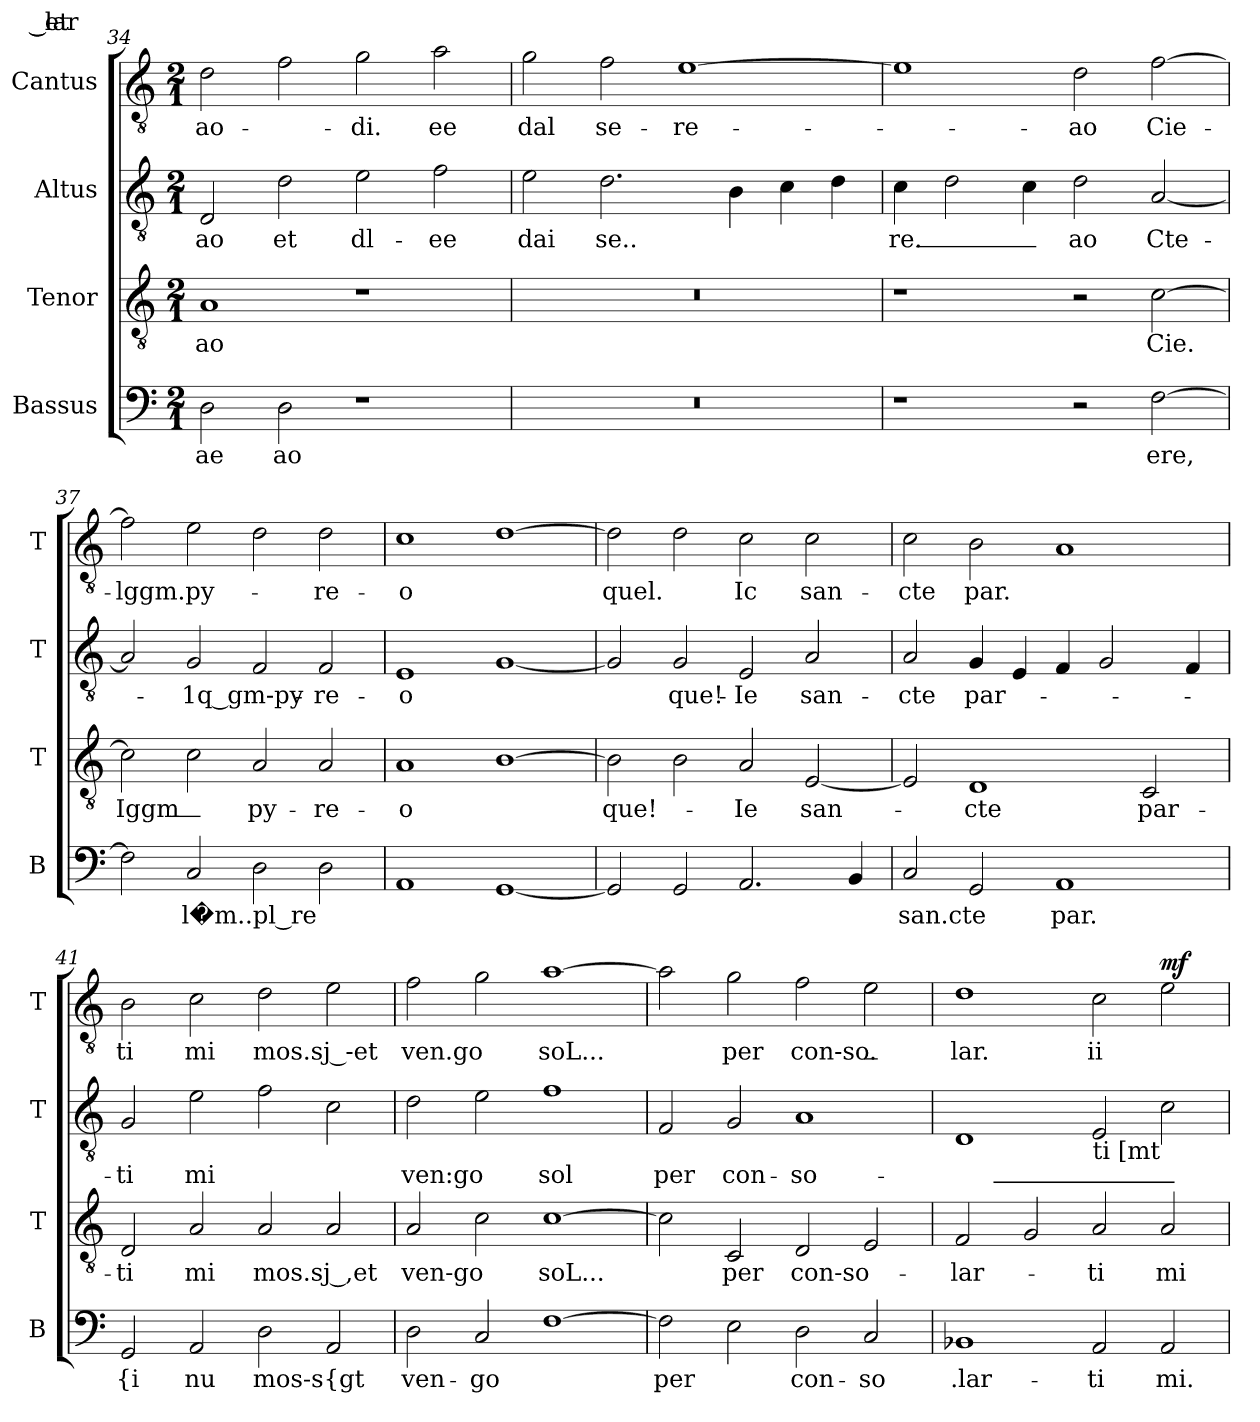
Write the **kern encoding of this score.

**kern	**text	**kern	**text	**kern	**text	**kern	**text	**dynam
*part4	*part4	*part3	*part3	*part2	*part2	*part1	*part1	*part1
*staff4	*staff4	*staff3	*staff3	*staff2	*staff2	*staff1	*staff1	*staff1
*I"Bassus	*	*I"Tenor	*	*I"Altus	*	*I"Cantus	*	*
*I'B	*	*I'T	*	*I'T	*	*I'T	*	*
*clefF4	*	*clefGv2	*	*clefGv2	*	*clefGv2	*	*
*	*	*ITrd7c12	*	*ITrd7c12	*	*ITrd7c12	*	*
*k[]	*	*k[]	*	*k[]	*	*k[]	*	*
*M2/1	*	*M2/1	*	*M2/1	*	*M2/1	*	*
=34	=34	=34	=34	=34	=34	=34	=34	=34
!	!LO:LY:b	!	!LO:LY:b	!	!LO:LY:b	!	!LO:LY:b	!
2D\	ae	1AA	ao	2DD/	ao	2D\	ao-	.
!	!LO:LY:b	!	!	!	!LO:LY:b	!	!LO:LY:b	!
2D\	ao	.	.	2D\	et	2F\	_et-	.
!	!	!	!	!	!LO:LY:b	!	!LO:LY:b	!
1r	.	1r	.	2E\	dl-	2G\	di.	.
!	!	!	!	!	!LO:LY:b	!	!LO:LY:b	!
.	.	.	.	2F\	ee	2A\	ee	.
=35	=35	=35	=35	=35	=35	=35	=35	=35
!	!	!	!	!	!LO:LY:b	!	!LO:LY:b	!
0r	.	0r	.	2E\	dai	2G\	dal	.
!	!	!	!	!	!LO:LY:b	!	!LO:LY:b	!
.	.	.	.	2.D\	se..	2F\	se-	.
!	!	!	!	!	!	!	!LO:LY:b	!
.	.	.	.	.	.	[1E	re-	.
.	.	.	.	4BB\	.	.	.	.
.	.	.	.	4C\	.	.	.	.
.	.	.	.	4D\	.	.	.	.
=36	=36	=36	=36	=36	=36	=36	=36	=36
!	!	!	!	!	!LO:LY:b	!	!	!
1r	.	1r	.	4C\	-re._	1E]	.	.
.	.	.	.	2D\	.	.	.	.
.	.	.	.	4C\	.	.	.	.
!	!	!	!	!	!LO:LY:b	!	!LO:LY:b	!
2r	.	2r	.	2D\	ao	2D\	ao	.
!	!LO:LY:b	!	!LO:LY:b	!	!LO:LY:b	!	!LO:LY:b	!
[2F\	ere,	[2C\	Cie.	[2AA/	Cte-	[2F\	Cie-	.
!!LO:LB:g=z
=37	=37	=37	=37	=37	=37	=37	=37	=37
!	!	!	!LO:LY:b	!	!	!	!LO:LY:b	!
2F\]	.	2C\]	Iggm_	2AA/]	.	2F\]	lggm.py-	.
!	!LO:LY:b	!	!	!	!LO:LY:b	!	!	!
2C/	l�m..pl_re	2C\	.	2GG/	1q_gm-py-	2E\	.	.
!	!	!	!LO:LY:b	!	!	!	!	!
2D\	.	2AA/	-py-	2FF/	.	2D\	.	.
!	!	!	!LO:LY:b	!	!LO:LY:b	!	!LO:LY:b	!
2D\	.	2AA/	re-	2FF/	re-	2D\	re-	.
=38	=38	=38	=38	=38	=38	=38	=38	=38
!	!	!	!LO:LY:b	!	!LO:LY:b	!	!LO:LY:b	!
1AA	.	1AA	o	1EE	o	1C	o	.
[1GG	.	[1BB	.	[1GG	.	[1D	.	.
=39	=39	=39	=39	=39	=39	=39	=39	=39
!	!	!	!LO:LY:b	!	!	!	!LO:LY:b	!
2GG/]	.	2BB\]	que!-	2GG/]	.	2D\]	quel.	.
!	!	!	!	!	!LO:LY:b	!	!	!
2GG/	.	2BB\	.	2GG/	que!-	2D\	.	.
!	!	!	!LO:LY:b	!	!LO:LY:b	!	!LO:LY:b	!
2.AA/	.	2AA/	Ie	2EE/	Ie	2C\	Ic	.
!	!	!	!LO:LY:b	!	!LO:LY:b	!	!LO:LY:b	!
.	.	[2EE/	san-	2AA/	san-	2C\	san-	.
4BB/	.	.	.	.	.	.	.	.
=40	=40	=40	=40	=40	=40	=40	=40	=40
!	!LO:LY:b	!	!	!	!LO:LY:b	!	!LO:LY:b	!
2C/	san.cte	2EE/]	.	2AA/	-cte	2C\	-cte	.
!	!	!	!LO:LY:b	!	!LO:LY:b	!	!LO:LY:b	!
2GG/	.	1DD	-cte	4GG/	par-	2BB\	par.	.
.	.	.	.	4EE/	.	.	.	.
!	!LO:LY:b	!	!	!	!	!	!	!
1AA	par.	.	.	4FF/	.	1AA	.	.
.	.	.	.	2GG/	.	.	.	.
!	!	!	!LO:LY:b	!	!	!	!	!
.	.	2CC/	par-	.	.	.	.	.
.	.	.	.	4FF/	.	.	.	.
!!LO:PB:g=z
=41	=41	=41	=41	=41	=41	=41	=41	=41
!	!LO:LY:b	!	!LO:LY:b	!	!LO:LY:b	!	!LO:LY:b	!
2GG/	{i	2DD/	ti	2GG/	ti	2BB\	ti	.
!	!LO:LY:b	!	!LO:LY:b	!	!LO:LY:b	!	!LO:LY:b	!
2AA/	nu	2AA/	mi	2E\	mi	2C\	mi	.
!	!LO:LY:b	!	!LO:LY:b	!	!	!	!LO:LY:b	!
2D\	mos-s{gt	2AA/	mos.sj_,et	2F\	.	2D\	mos.sj_-et	.
2AA/	.	2AA/	.	2C\	.	2E\	.	.
=42	=42	=42	=42	=42	=42	=42	=42	=42
!	!LO:LY:b	!	!LO:LY:b	!	!LO:LY:b	!	!LO:LY:b	!
2D\	ven-	2AA/	ven-go	2D\	ven:go	2F\	ven.go	.
!	!LO:LY:b	!	!	!	!	!	!	!
2C/	go	2C\	.	2E\	.	2G\	.	.
!	!	!	!LO:LY:b	!	!LO:LY:b	!	!LO:LY:b	!
[1F	.	[1C	soL...	1F	sol	[1A	soL...	.
=43	=43	=43	=43	=43	=43	=43	=43	=43
!	!LO:LY:b	!	!	!	!LO:LY:b	!	!	!
2F\]	per	2C\]	.	2FF/	per	2A\]	.	.
!	!	!	!LO:LY:b	!	!LO:LY:b	!	!LO:LY:b	!
2E\	.	2CC/	per	2GG/	con-	2G\	per	.
!	!LO:LY:b	!	!LO:LY:b	!	!LO:LY:b	!	!LO:LY:b	!
2D\	con-	2DD/	con-so-	1AA	so-	2F\	con-so._	.
!	!LO:LY:b	!	!	!	!	!	!	!
2C/	so	2EE/	.	.	.	2E\	.	.
=44	=44	=44	=44	=44	=44	=44	=44	=44
!	!LO:LY:b	!	!LO:LY:b	!	!LO:LY:b	!	!LO:LY:b	!
1BB-X	.lar-	2FF/	-lar-	1DD	_lar_	1D	-lar._	.
.	.	2GG/	.	.	.	.	.	.
!	!	!	!	!LO:TX:b:t=ti [mt	!	!	!	!
!	!LO:LY:b	!	!LO:LY:b	!	!	!	!LO:LY:b	!
2AA/	ti	2AA/	ti	2EE/	.	2C\	ii	.
!	!LO:LY:b	!	!LO:LY:b	!	!	!	!	!LO:DY:b
2AA/	mi.	2AA/	mi	2C\	.	2E\	.	mf
=	=	=	=	=	=	=	=	=
*-	*-	*-	*-	*-	*-	*-	*-	*-
